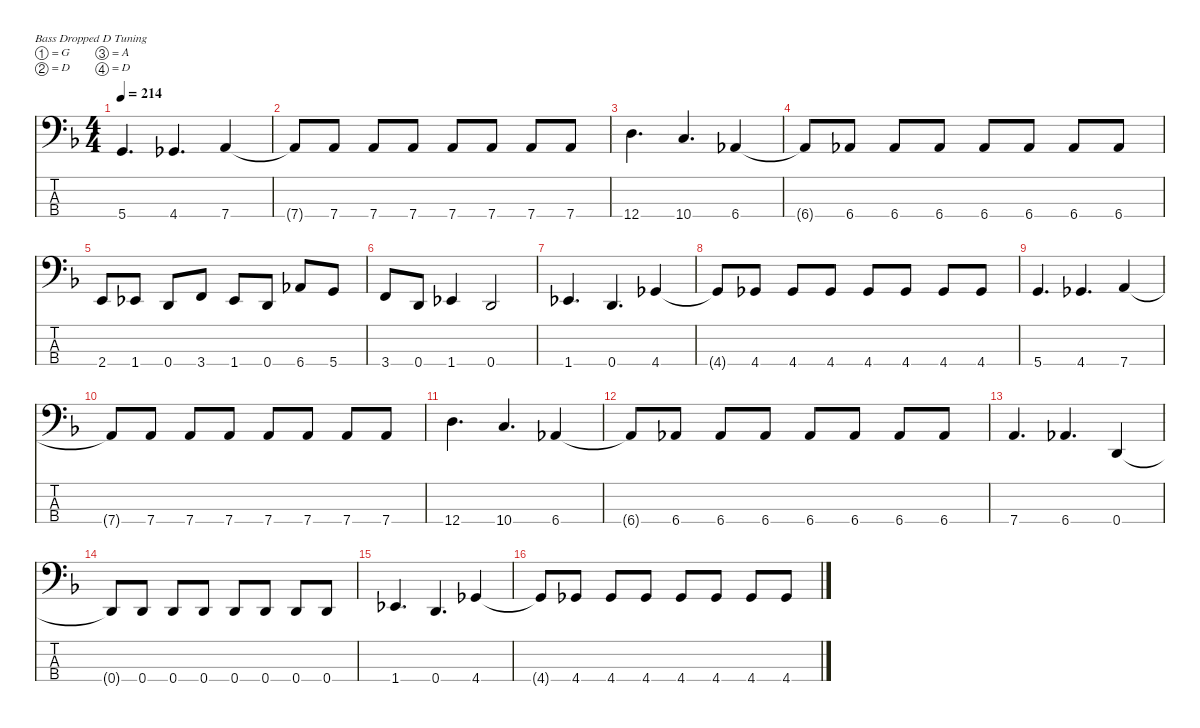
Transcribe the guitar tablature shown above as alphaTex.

\hideDynamics
\bracketExtendMode nobrackets
\singleTrackTrackNamePolicy hidden
\multiTrackTrackNamePolicy hidden
\firstSystemTrackNameMode fullname
\firstSystemTrackNameOrientation horizontal
\otherSystemsTrackNameOrientation horizontal
\track ("Bass" "E-Bass") {defaultSystemsLayout 8 instrument electricbassfinger}
\staff {score tabs}
\tuning (G2 D2 A1 D1)
\ts (4 4)
\tempo 214
\clef f4
\ks dminor
5.4{acc forcenatural}.4{d dy f beam Up} 4.4{acc b}.4{d beam Up} 7.4{acc forcenatural}.4{beam Up} |
7.4{t acc forcenatural}.8{beam Up} 7.4{acc forcenatural}.8{beam Up} 7.4{acc forcenatural}.8{beam Up} 7.4{acc forcenatural}.8{beam Up} 7.4{acc forcenatural}.8{beam Up} 7.4{acc forcenatural}.8{beam Up} 7.4{acc forcenatural}.8{beam Up} 7.4{acc forcenatural}.8{beam Up} |
12.4{acc forcenatural}.4{d beam Down} 10.4{acc forcenatural}.4{d beam Up} 6.4{acc b}.4{beam Up} |
6.4{t acc b}.8{beam Up} 6.4{acc b}.8{beam Up} 6.4{acc b}.8{beam Up} 6.4{acc b}.8{beam Up} 6.4{acc b}.8{beam Up} 6.4{acc b}.8{beam Up} 6.4{acc b}.8{beam Up} 6.4{acc b}.8{beam Up} |
2.4{acc forcenatural}.8{beam Up} 1.4{acc b}.8{beam Up} 0.4{acc forcenatural}.8{beam Up} 3.4{acc forcenatural}.8{beam Up} 1.4{acc b}.8{beam Up} 0.4{acc forcenatural}.8{beam Up} 6.4{acc b}.8{beam Up} 5.4{acc forcenatural}.8{beam Up} |
3.4{acc forcenatural}.8{beam Up} 0.4{acc forcenatural}.8{beam Up} 1.4{acc b}.4{beam Up} 0.4{acc forcenatural}.2{beam Up} |
1.4{acc b}.4{d beam Up} 0.4{acc forcenatural}.4{d beam Up} 4.4{acc b}.4{beam Up} |
4.4{t acc b}.8{beam Up} 4.4{acc b}.8{beam Up} 4.4{acc b}.8{beam Up} 4.4{acc b}.8{beam Up} 4.4{acc b}.8{beam Up} 4.4{acc b}.8{beam Up} 4.4{acc b}.8{beam Up} 4.4{acc b}.8{beam Up} |
5.4{acc forcenatural}.4{d beam Up} 4.4{acc b}.4{d beam Up} 7.4{acc forcenatural}.4{beam Up} |
7.4{t acc forcenatural}.8{beam Up} 7.4{acc forcenatural}.8{beam Up} 7.4{acc forcenatural}.8{beam Up} 7.4{acc forcenatural}.8{beam Up} 7.4{acc forcenatural}.8{beam Up} 7.4{acc forcenatural}.8{beam Up} 7.4{acc forcenatural}.8{beam Up} 7.4{acc forcenatural}.8{beam Up} |
12.4{acc forcenatural}.4{d beam Down} 10.4{acc forcenatural}.4{d beam Up} 6.4{acc b}.4{beam Up} |
6.4{t acc b}.8{beam Up} 6.4{acc b}.8{beam Up} 6.4{acc b}.8{beam Up} 6.4{acc b}.8{beam Up} 6.4{acc b}.8{beam Up} 6.4{acc b}.8{beam Up} 6.4{acc b}.8{beam Up} 6.4{acc b}.8{beam Up} |
7.4{acc forcenatural}.4{d beam Up} 6.4{acc b}.4{d beam Up} 0.4{acc forcenatural}.4{beam Up} |
0.4{t acc forcenatural}.8{beam Up} 0.4{acc forcenatural}.8{beam Up} 0.4{acc forcenatural}.8{beam Up} 0.4{acc forcenatural}.8{beam Up} 0.4{acc forcenatural}.8{beam Up} 0.4{acc forcenatural}.8{beam Up} 0.4{acc forcenatural}.8{beam Up} 0.4{acc forcenatural}.8{beam Up} |
1.4{acc b}.4{d beam Up} 0.4{acc forcenatural}.4{d beam Up} 4.4{acc b}.4{beam Up} |
4.4{t acc b}.8{beam Up} 4.4{acc b}.8{beam Up} 4.4{acc b}.8{beam Up} 4.4{acc b}.8{beam Up} 4.4{acc b}.8{beam Up} 4.4{acc b}.8{beam Up} 4.4{acc b}.8{beam Up} 4.4{acc b}.8{beam Up}
